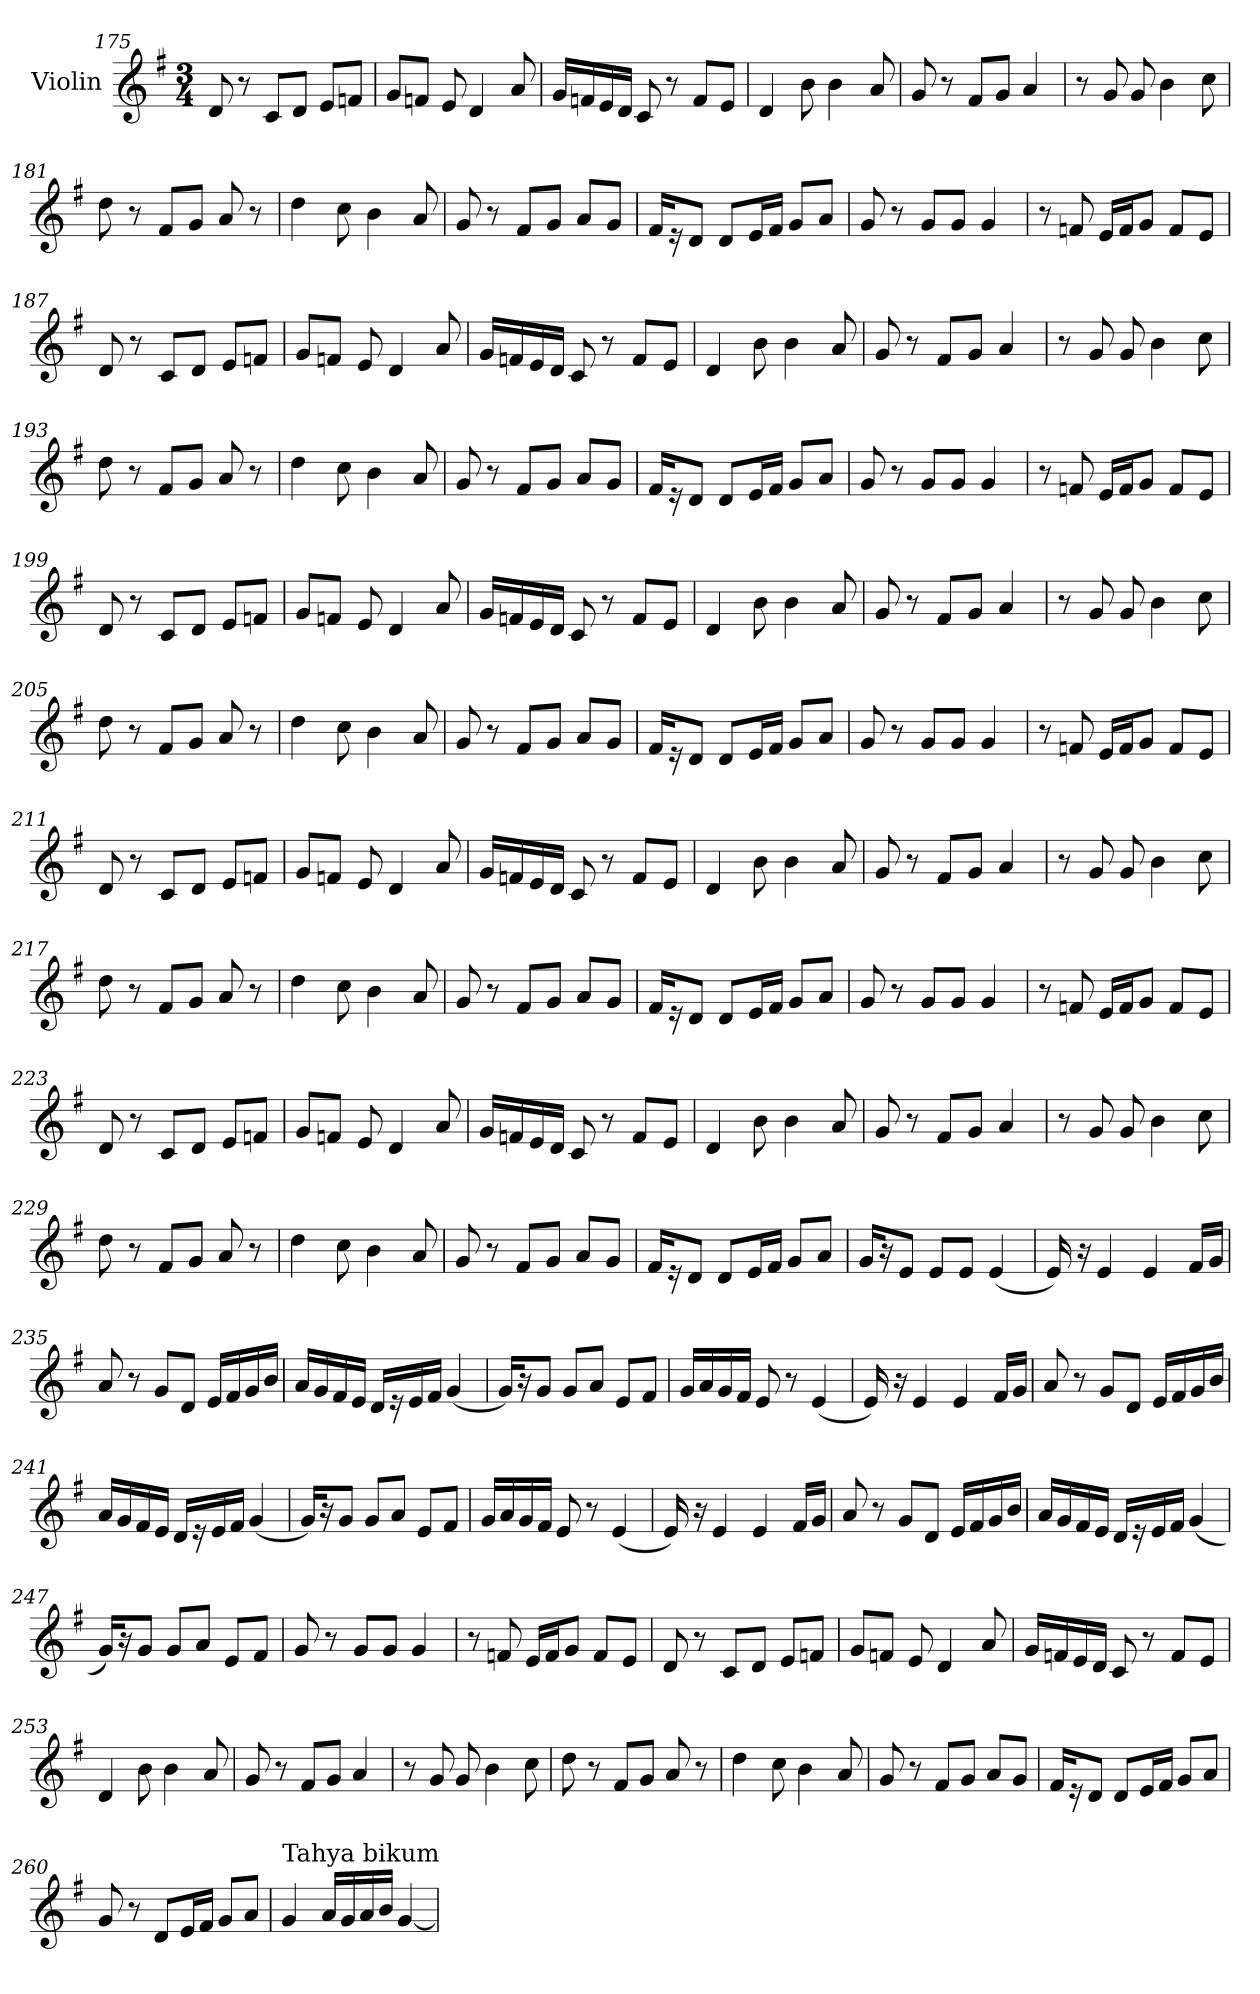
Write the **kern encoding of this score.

**kern
*part1
*staff1
*I"Violin
*clefG2
*k[f#]
*G:
*M3/4
=175
8d/
8r
8c/L
8d/J
8e/L
8fn/J
!!LO:PB:g=z
=176
8g/L
8fni/J
8ei/
4di/
8a/
=177
16g/LL
16fni/
16ei/
16di/JJ
8cj/
8r
8f/L
8e/J
=178
4d/
8b\
4b\
8a/
=179
8g/
8r
8f#/L
8g/J
4a/
=180
8r
8g/
8g/
4b\
8cc\
!!LO:LB:g=z
=181
8dd\
8r
8f#/L
8g/J
8a/
8r
!!LO:LB:g=z
=182
4dd\
8cc\
4b\
8a/
=183
8g/
8r
8f#/L
8g/J
8a/L
8g/J
=184
16f#/KL
16r
8d/J
8d/L
16eZ/L
16f#Z/JJ
8gZ/L
8a/J
=185
8g/
8r
8g/L
8g/J
4g/
=186
8r
8fn/
16e/LL
16f/J
8g/J
8f/L
8e/J
!!LO:LB:g=z
=187
8d/
8r
8c/L
8d/J
8e/L
8fn/J
!!LO:LB:g=z
=188
8g/L
8fni/J
8ei/
4di/
8a/
=189
16g/LL
16fni/
16ei/
16di/JJ
8cj/
8r
8f/L
8e/J
=190
4d/
8b\
4b\
8a/
=191
8g/
8r
8f#/L
8g/J
4a/
=192
8r
8g/
8g/
4b\
8cc\
!!LO:LB:g=z
=193
8dd\
8r
8f#/L
8g/J
8a/
8r
!!LO:LB:g=z
=194
4dd\
8cc\
4b\
8a/
=195
8g/
8r
8f#/L
8g/J
8a/L
8g/J
=196
16f#/KL
16r
8d/J
8d/L
16eZ/L
16f#Z/JJ
8gZ/L
8a/J
=197
8g/
8r
8g/L
8g/J
4g/
=198
8r
8fn/
16e/LL
16f/J
8g/J
8f/L
8e/J
!!LO:LB:g=z
=199
8d/
8r
8c/L
8d/J
8e/L
8fn/J
!!LO:PB:g=z
=200
8g/L
8fni/J
8ei/
4di/
8a/
=201
16g/LL
16fni/
16ei/
16di/JJ
8cj/
8r
8f/L
8e/J
=202
4d/
8b\
4b\
8a/
=203
8g/
8r
8f#/L
8g/J
4a/
=204
8r
8g/
8g/
4b\
8cc\
!!LO:LB:g=z
=205
8dd\
8r
8f#/L
8g/J
8a/
8r
!!LO:LB:g=z
=206
4dd\
8cc\
4b\
8a/
=207
8g/
8r
8f#/L
8g/J
8a/L
8g/J
=208
16f#/KL
16r
8d/J
8d/L
16eZ/L
16f#Z/JJ
8gZ/L
8a/J
=209
8g/
8r
8g/L
8g/J
4g/
=210
8r
8fn/
16e/LL
16f/J
8g/J
8f/L
8e/J
!!LO:LB:g=z
=211
8d/
8r
8c/L
8d/J
8e/L
8fn/J
!!LO:LB:g=z
=212
8g/L
8fni/J
8ei/
4di/
8a/
=213
16g/LL
16fni/
16ei/
16di/JJ
8cj/
8r
8f/L
8e/J
=214
4d/
8b\
4b\
8a/
=215
8g/
8r
8f#/L
8g/J
4a/
=216
8r
8g/
8g/
4b\
8cc\
!!LO:LB:g=z
=217
8dd\
8r
8f#/L
8g/J
8a/
8r
!!LO:LB:g=z
=218
4dd\
8cc\
4b\
8a/
=219
8g/
8r
8f#/L
8g/J
8a/L
8g/J
=220
16f#/KL
16r
8d/J
8d/L
16eZ/L
16f#Z/JJ
8gZ/L
8a/J
=221
8g/
8r
8g/L
8g/J
4g/
=222
8r
8fn/
16e/LL
16f/J
8g/J
8f/L
8e/J
!!LO:LB:g=z
=223
8d/
8r
8c/L
8d/J
8e/L
8fn/J
!!LO:PB:g=z
=224
8g/L
8fni/J
8ei/
4di/
8a/
=225
16g/LL
16fni/
16ei/
16di/JJ
8cj/
8r
8f/L
8e/J
=226
4d/
8b\
4b\
8a/
=227
8g/
8r
8f#/L
8g/J
4a/
=228
8r
8g/
8g/
4b\
8cc\
!!LO:LB:g=z
=229
8dd\
8r
8f#/L
8g/J
8a/
8r
!!LO:LB:g=z
=230
4dd\
8cc\
4b\
8a/
=231
8g/
8r
8f#/L
8g/J
8a/L
8g/J
=232
16f#/KL
16r
8d/J
8d/L
16eZ/L
16f#Z/JJ
8gZ/L
8a/J
=233
16g/KL
16r
8e/J
8e/L
8e/J
(<4e/
=234
16e/)
16r
4e/
4eZ/
16f#Z/LL
16gZ/JJ
!!LO:LB:g=z
=235
8a/
8r
8g/L
8d/J
16eZ/LL
16f#Z/
16gZ/
16b/JJ
!!LO:LB:g=z
=236
16a/LL
16gV/
16f#V/
16eV/JJ
16dV/LL
16r
16eZ/
16f#Z/JJ
(<4gZ/
=237
16g/KL)
16r
8g/J
8g/L
8a/J
8e/L
8f#/J
=238
16g/LL
16a/
16g/
16f#/JJ
8e/
8r
(<4e/
=239
16e/)
16r
4e/
4eZ/
16f#Z/LL
16gZ/JJ
=240
8a/
8r
8g/L
8d/J
16eZ/LL
16f#Z/
16gZ/
16b/JJ
!!LO:LB:g=z
=241
16a/LL
16gV/
16f#V/
16eV/JJ
16dV/LL
16r
16eZ/
16f#Z/JJ
(<4gZ/
!!LO:LB:g=z
=242
16g/KL)
16r
8g/J
8g/L
8a/J
8e/L
8f#/J
=243
16g/LL
16a/
16g/
16f#/JJ
8e/
8r
(<4e/
=244
16e/)
16r
4e/
4eZ/
16f#Z/LL
16gZ/JJ
=245
8a/
8r
8g/L
8d/J
16eZ/LL
16f#Z/
16gZ/
16b/JJ
=246
16a/LL
16gV/
16f#V/
16eV/JJ
16dV/LL
16r
16eZ/
16f#Z/JJ
(<4gZ/
!!LO:LB:g=z
=247
16g/KL)
16r
8g/J
8g/L
8a/J
8e/L
8f#/J
!!LO:PB:g=z
=248
8g/
8r
8g/L
8g/J
4g/
=249
8r
8fn/
16e/LL
16f/J
8g/J
8f/L
8e/J
=250
8d/
8r
8c/L
8d/J
8e/L
8fn/J
=251
8g/L
8fni/J
8ei/
4di/
8a/
=252
16g/LL
16fni/
16ei/
16di/JJ
8cj/
8r
8f/L
8e/J
!!LO:LB:g=z
=253
4d/
8b\
4b\
8a/
!!LO:LB:g=z
=254
8g/
8r
8f#/L
8g/J
4a/
=255
8r
8g/
8g/
4b\
8cc\
=256
8dd\
8r
8f#/L
8g/J
8a/
8r
=257
4dd\
8cc\
4b\
8a/
=258
8g/
8r
8f#/L
8g/J
8a/L
8g/J
=259
16f#/KL
16r
8d/J
8d/L
16eZ/L
16f#Z/JJ
8gZ/L
8a/J
!!LO:LB:g=z
=260
8g/
8r
8d/L
16eZ/L
16f#Z/JJ
8gZ/L
8a/J
=261
!LO:TX:a:t=Tahya bikum
4g/
16a/LL
16g/
16a/
16b/JJ
[4g/
=
*-
